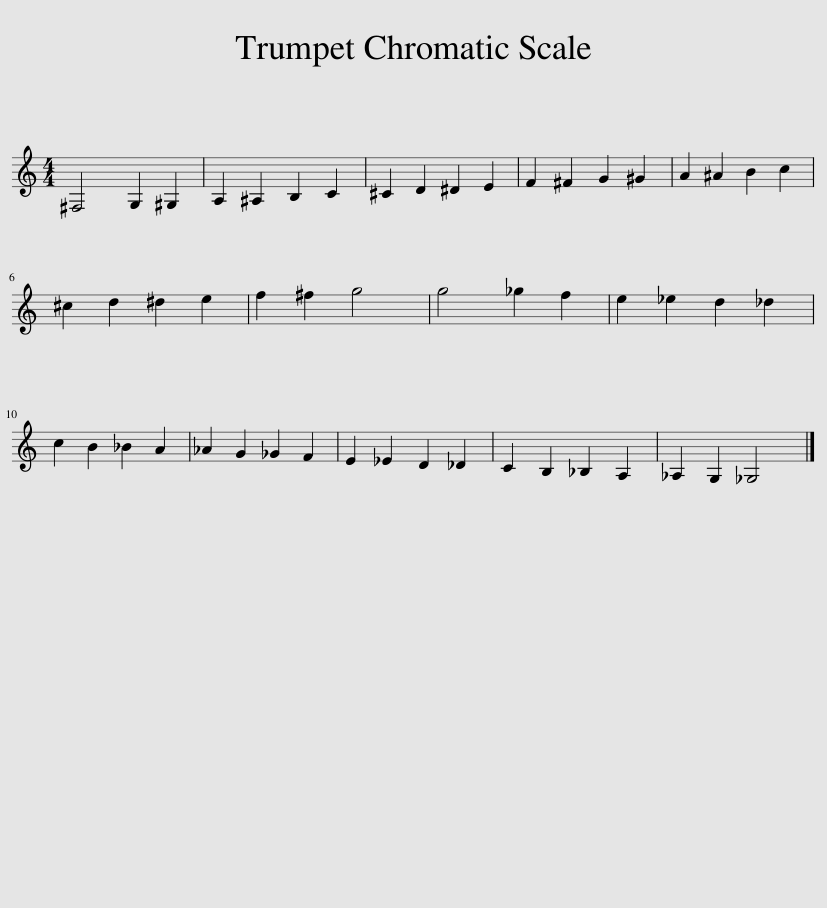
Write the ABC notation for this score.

X:1
L:1/8
M:4/4
I:linebreak $
K:C
V:1 treble
V:1
 ^F,4 G,2 ^G,2 | A,2 ^A,2 B,2 C2 | ^C2 D2 ^D2 E2 | F2 ^F2 G2 ^G2 | A2 ^A2 B2 c2 |$ %5
 ^c2 d2 ^d2 e2 | f2 ^f2 g4 | g4 _g2 f2 | e2 _e2 d2 _d2 |$ c2 B2 _B2 A2 | %10
 _A2 G2 _G2 F2 | E2 _E2 D2 _D2 | C2 B,2 _B,2 A,2 | _A,2 G,2 _G,4 |] %14
